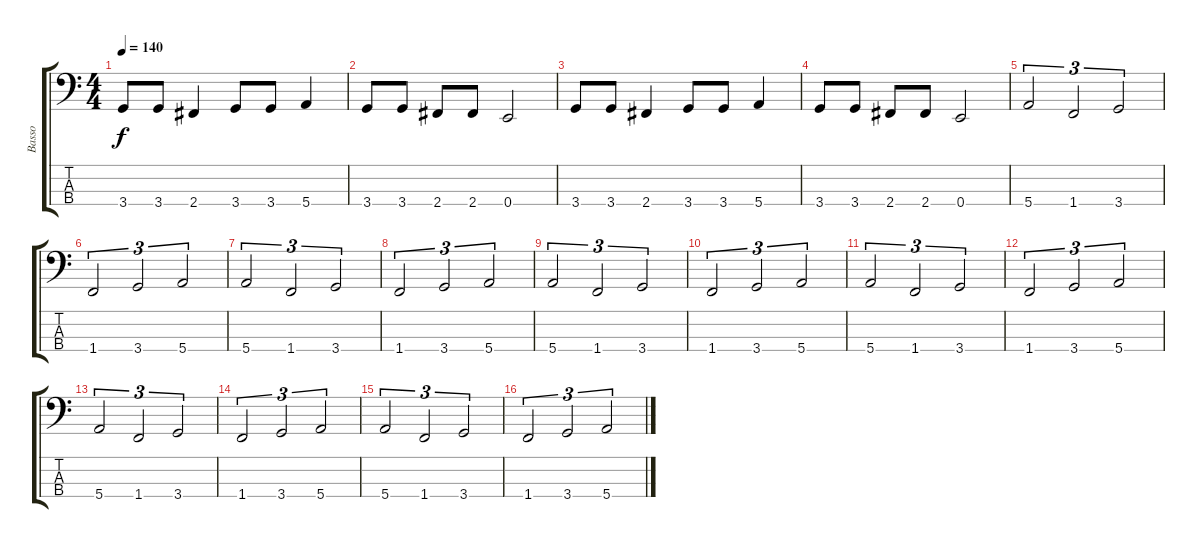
\track ("Basso" "Basso") {instrument electricbassfinger}
\staff {score tabs}
\tuning (G2 D2 A1 E1) {hide}
\ts (4 4)
\tempo 140
\clef f4
\ks c
3.4.8{dy f} 3.4.8 2.4.4 3.4.8 3.4.8 5.4.4 |
3.4.8 3.4.8 2.4.8 2.4.8 0.4.2 |
3.4.8 3.4.8 2.4.4 3.4.8 3.4.8 5.4.4 |
3.4.8 3.4.8 2.4.8 2.4.8 0.4.2 |
5.4.2{tu (3 2)} 1.4.2{tu (3 2)} 3.4.2{tu (3 2)} |
1.4.2{tu (3 2)} 3.4.2{tu (3 2)} 5.4.2{tu (3 2)} |
5.4.2{tu (3 2)} 1.4.2{tu (3 2)} 3.4.2{tu (3 2)} |
1.4.2{tu (3 2)} 3.4.2{tu (3 2)} 5.4.2{tu (3 2)} |
5.4.2{tu (3 2)} 1.4.2{tu (3 2)} 3.4.2{tu (3 2)} |
1.4.2{tu (3 2)} 3.4.2{tu (3 2)} 5.4.2{tu (3 2)} |
5.4.2{tu (3 2)} 1.4.2{tu (3 2)} 3.4.2{tu (3 2)} |
1.4.2{tu (3 2)} 3.4.2{tu (3 2)} 5.4.2{tu (3 2)} |
5.4.2{tu (3 2)} 1.4.2{tu (3 2)} 3.4.2{tu (3 2)} |
1.4.2{tu (3 2)} 3.4.2{tu (3 2)} 5.4.2{tu (3 2)} |
5.4.2{tu (3 2)} 1.4.2{tu (3 2)} 3.4.2{tu (3 2)} |
1.4.2{tu (3 2)} 3.4.2{tu (3 2)} 5.4.2{tu (3 2)}
